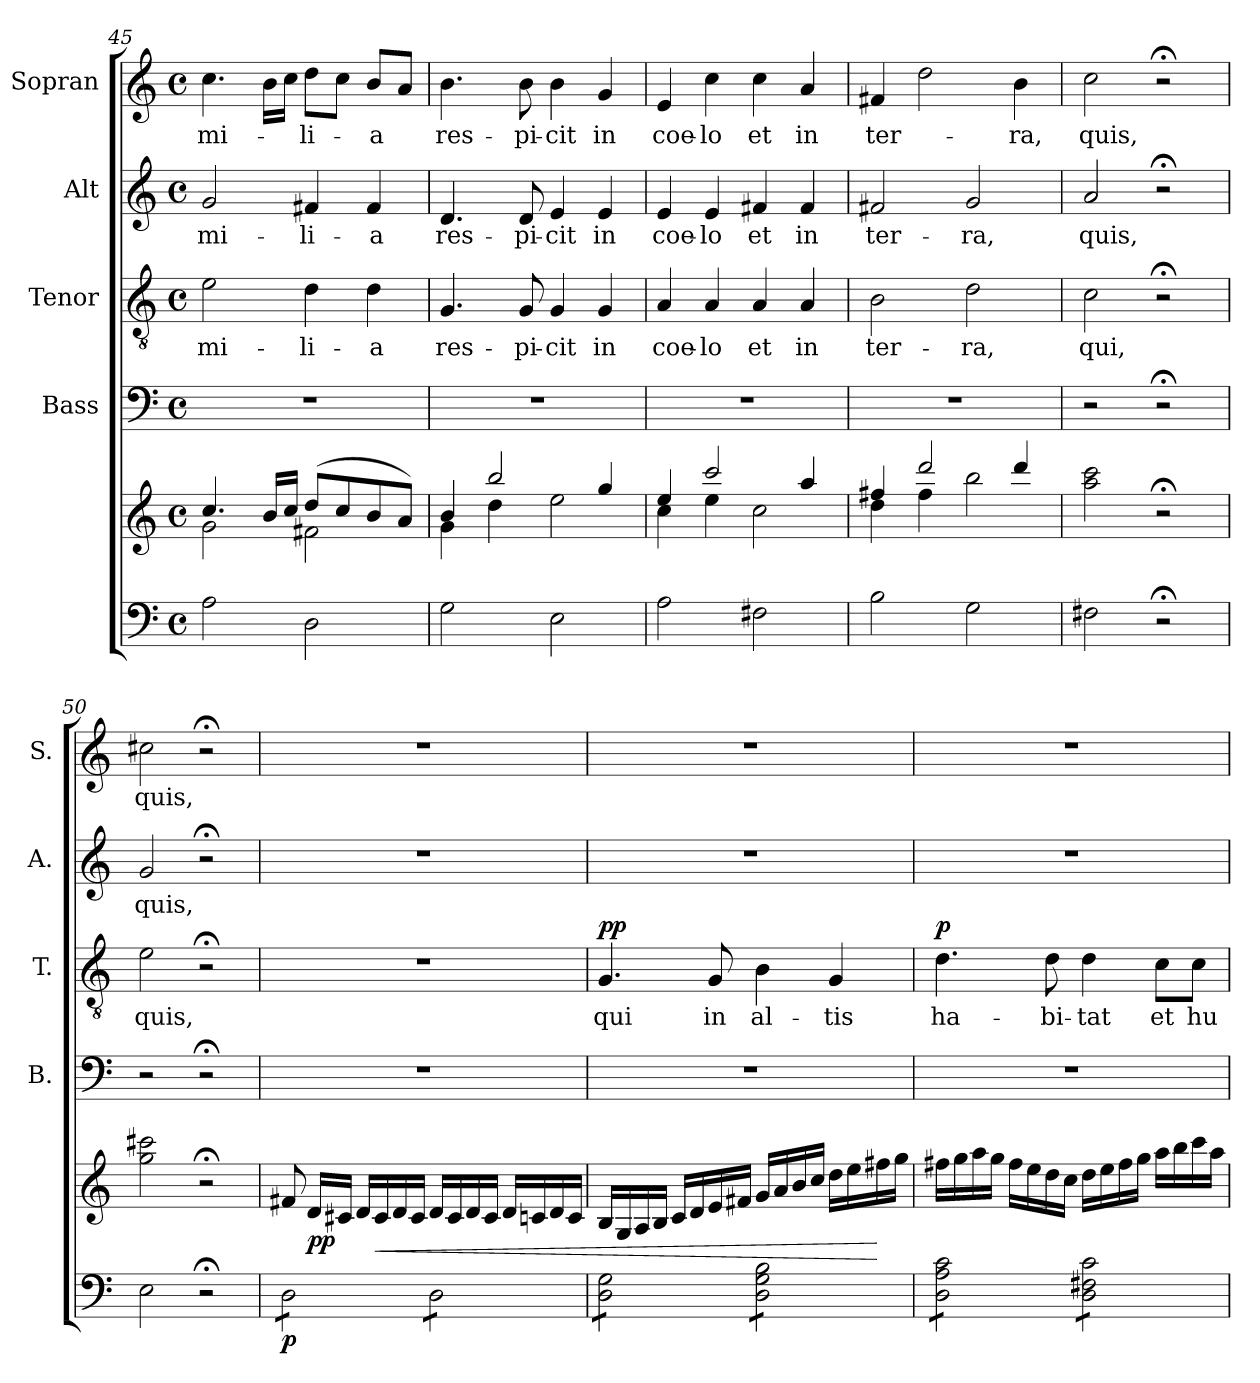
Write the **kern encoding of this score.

**kern	**kern	**dynam	**kern	**kern	**text	**dynam	**kern	**text	**kern	**text
*part5	*part5	*part5	*part4	*part3	*part3	*part3	*part2	*part2	*part1	*part1
*staff6	*staff5	*staff5/6	*staff4	*staff3	*staff3	*staff3	*staff2	*staff2	*staff1	*staff1
*	*	*	*I"Bass	*I"Tenor	*	*	*I"Alt	*	*I"Sopran	*
*	*	*	*I'B.	*I'T.	*	*	*I'A.	*	*I'S.	*
*clefF4	*clefG2	*	*clefF4	*clefGv2	*	*	*clefG2	*	*clefG2	*
*k[]	*k[]	*	*k[]	*k[]	*	*	*k[]	*	*k[]	*
*C:	*C:	*	*C:	*C:	*	*	*C:	*	*C:	*
*M4/4	*M4/4	*	*M4/4	*M4/4	*	*	*M4/4	*	*M4/4	*
*met(c)	*met(c)	*	*met(c)	*met(c)	*	*	*met(c)	*	*met(c)	*
=45	=45	=45	=45	=45	=45	=45	=45	=45	=45	=45
*	*^	*	*	*	*	*	*	*	*	*
!	!	!	!	!	!	!LO:LY:b	!	!	!LO:LY:b	!	!LO:LY:b
2A\	4.cc/	2g\	.	1r	2e\	-mi-	.	2g/	-mi-	4.cc\	-mi-
.	16b/LL	.	.	.	.	.	.	.	.	16b\LL	.
.	16cc/JJ	.	.	.	.	.	.	.	.	16cc\JJ	.
!	!	!	!	!	!	!LO:LY:b	!	!	!LO:LY:b	!	!LO:LY:b
2D\	(>8dd/L	2f#X\	.	.	4d\	-li-	.	4f#X/	-li-	8dd\L	-li-
.	8cc/	.	.	.	.	.	.	.	.	8cc\J	.
!	!	!	!	!	!	!LO:LY:b	!	!	!LO:LY:b	!	!LO:LY:b
.	8b/	.	.	.	4d\	-a	.	4f#/	-a	8b/L	-a
.	8a/J)	.	.	.	.	.	.	.	.	8a/J	.
=46	=46	=46	=46	=46	=46	=46	=46	=46	=46	=46	=46
!	!	!	!	!	!	!LO:LY:b	!	!	!LO:LY:b	!	!LO:LY:b
2G\	4b/	4g\	.	1r	4.G/	res-	.	4.d/	res-	4.b\	res-
.	2bb/	4dd\	.	.	.	.	.	.	.	.	.
!	!	!	!	!	!	!LO:LY:b	!	!	!LO:LY:b	!	!LO:LY:b
.	.	.	.	.	8G/	-pi-	.	8d/	-pi-	8b\	-pi-
!	!	!	!	!	!	!LO:LY:b	!	!	!LO:LY:b	!	!LO:LY:b
2E\	.	2ee\	.	.	4G/	-cit	.	4e/	-cit	4b\	-cit
!	!	!	!	!	!	!LO:LY:b	!	!	!LO:LY:b	!	!LO:LY:b
.	4gg/	.	.	.	4G/	in	.	4e/	in	4g/	in
=47	=47	=47	=47	=47	=47	=47	=47	=47	=47	=47	=47
!	!	!	!	!	!	!LO:LY:b	!	!	!LO:LY:b	!	!LO:LY:b
2A\	4ee/	4cc\	.	1r	4A/	coe-	.	4e/	coe-	4e/	coe-
!	!	!	!	!	!	!LO:LY:b	!	!	!LO:LY:b	!	!LO:LY:b
.	2ccc/	4ee\	.	.	4A/	-lo	.	4e/	-lo	4cc\	-lo
!	!	!	!	!	!	!LO:LY:b	!	!	!LO:LY:b	!	!LO:LY:b
2F#X\	.	2cc\	.	.	4A/	et	.	4f#X/	et	4cc\	et
!	!	!	!	!	!	!LO:LY:b	!	!	!LO:LY:b	!	!LO:LY:b
.	4aa/	.	.	.	4A/	in	.	4f#/	in	4a/	in
=48	=48	=48	=48	=48	=48	=48	=48	=48	=48	=48	=48
!	!	!	!	!	!	!LO:LY:b	!	!	!LO:LY:b	!	!LO:LY:b
2B\	4ff#X/	4dd\	.	1r	2B\	ter-	.	2f#X/	ter-	4f#X/	ter-
.	2ddd/	4ff#\	.	.	.	.	.	.	.	2dd\	.
!	!	!	!	!	!	!LO:LY:b	!	!	!LO:LY:b	!	!
2G\	.	2bb\	.	.	2d\	-ra,	.	2g/	-ra,	.	.
!	!	!	!	!	!	!	!	!	!	!	!LO:LY:b
.	4ddd/	.	.	.	.	.	.	.	.	4b\	-ra,
*	*v	*v	*	*	*	*	*	*	*	*	*
=49	=49	=49	=49	=49	=49	=49	=49	=49	=49	=49
!	!	!	!	!	!LO:LY:b	!	!	!LO:LY:b	!	!LO:LY:b
2F#X\	2aa\ 2ccc\	.	2r	2c\	qui,	.	2a/	quis,	2cc\	quis,
2r;<	2r;<	.	2r;<	2r;<	.	.	2r;<	.	2r;<	.
=50	=50	=50	=50	=50	=50	=50	=50	=50	=50	=50
!	!	!	!	!	!LO:LY:b	!	!	!LO:LY:b	!	!LO:LY:b
2E\	2gg\ 2ccc#X\	.	2r	2e\	quis,	.	2g/	quis,	2cc#X\	quis,
2r;<	2r;<	.	2r;<	2r;<	.	.	2r;<	.	2r;<	.
!!LO:LB:g=z
=51	=51	=51	=51	=51	=51	=51	=51	=51	=51	=51
!	!	!LO:DY:b=2	!	!	!	!	!	!	!	!
*tremolo	*	*	*	*	*	*	*	*	*	*
8D\L	8f#X/	p	1r	1r	.	.	1r	.	1r	.
!	!	!LO:DY:b	!	!	!	!	!	!	!	!
8D\	16d/LL	pp	.	.	.	.	.	.	.	.
.	16c#X/JJ	.	.	.	.	.	.	.	.	.
8D\	16d/LL	.	.	.	.	.	.	.	.	.
!	!	!LO:HP:b	!	!	!	!	!	!	!	!
.	16c#/	<	.	.	.	.	.	.	.	.
8D\J	16d/	.	.	.	.	.	.	.	.	.
.	16c#/JJ	.	.	.	.	.	.	.	.	.
8D\L	16d/LL	.	.	.	.	.	.	.	.	.
.	16c#/	.	.	.	.	.	.	.	.	.
8D\	16d/	.	.	.	.	.	.	.	.	.
.	16c#/JJ	.	.	.	.	.	.	.	.	.
8D\	16d/LL	.	.	.	.	.	.	.	.	.
.	16cn/	.	.	.	.	.	.	.	.	.
8D\J	16d/	.	.	.	.	.	.	.	.	.
.	16c/JJ	.	.	.	.	.	.	.	.	.
=52	=52	=52	=52	=52	=52	=52	=52	=52	=52	=52
!	!	!	!	!	!LO:LY:b	!LO:DY:a	!	!	!	!
8D\ 8G\L	16B/LL	.	1r	4.G/	qui	pp	1r	.	1r	.
.	16G/	.	.	.	.	.	.	.	.	.
8D\ 8G\	16A/	.	.	.	.	.	.	.	.	.
.	16B/JJ	.	.	.	.	.	.	.	.	.
8D\ 8G\	16c/LL	.	.	.	.	.	.	.	.	.
.	16d/	.	.	.	.	.	.	.	.	.
!	!	!	!	!	!LO:LY:b	!	!	!	!	!
8D\ 8G\J	16e/	.	.	8G/	in	.	.	.	.	.
.	16f#X/JJ	.	.	.	.	.	.	.	.	.
!	!	!	!	!	!LO:LY:b	!	!	!	!	!
8D\ 8G\ 8B\L	16g/LL	.	.	4B\	al-	.	.	.	.	.
.	16a/	.	.	.	.	.	.	.	.	.
8D\ 8G\ 8B\	16b/	.	.	.	.	.	.	.	.	.
.	16cc/JJ	.	.	.	.	.	.	.	.	.
!	!	!	!	!	!LO:LY:b	!	!	!	!	!
8D\ 8G\ 8B\	16dd\LL	.	.	4G/	-tis	.	.	.	.	.
.	16ee\	.	.	.	.	.	.	.	.	.
8D\ 8G\ 8B\J	16ff#X\	[	.	.	.	.	.	.	.	.
.	16gg\JJ	.	.	.	.	.	.	.	.	.
=53	=53	=53	=53	=53	=53	=53	=53	=53	=53	=53
!	!	!	!	!	!LO:LY:b	!LO:DY:a	!	!	!	!
8D\ 8A\ 8c\L	16ff#X\LL	.	1r	4.d\	ha-	p	1r	.	1r	.
.	16gg\	.	.	.	.	.	.	.	.	.
8D\ 8A\ 8c\	16aa\	.	.	.	.	.	.	.	.	.
.	16gg\JJ	.	.	.	.	.	.	.	.	.
8D\ 8A\ 8c\	16ff#\LL	.	.	.	.	.	.	.	.	.
.	16ee\	.	.	.	.	.	.	.	.	.
!	!	!	!	!	!LO:LY:b	!	!	!	!	!
8D\ 8A\ 8c\J	16dd\	.	.	8d\	-bi-	.	.	.	.	.
.	16cc\JJ	.	.	.	.	.	.	.	.	.
!	!	!	!	!	!LO:LY:b	!	!	!	!	!
8D\ 8F#X\ 8c\L	16dd\LL	.	.	4d\	-tat	.	.	.	.	.
.	16ee\	.	.	.	.	.	.	.	.	.
8D\ 8F#X\ 8c\	16ff#\	.	.	.	.	.	.	.	.	.
.	16gg\JJ	.	.	.	.	.	.	.	.	.
!	!	!	!	!	!LO:LY:b	!	!	!	!	!
8D\ 8F#X\ 8c\	16aa\LL	.	.	8c\L	et	.	.	.	.	.
.	16bb\	.	.	.	.	.	.	.	.	.
!	!	!	!	!	!LO:LY:b	!	!	!	!	!
8D\ 8F#X\ 8c\J	16ccc\	.	.	8c\J	hu-	.	.	.	.	.
*Xtremolo	*	*	*	*	*	*	*	*	*	*
.	16aa\JJ	.	.	.	.	.	.	.	.	.
=	=	=	=	=	=	=	=	=	=	=
*-	*-	*-	*-	*-	*-	*-	*-	*-	*-	*-
